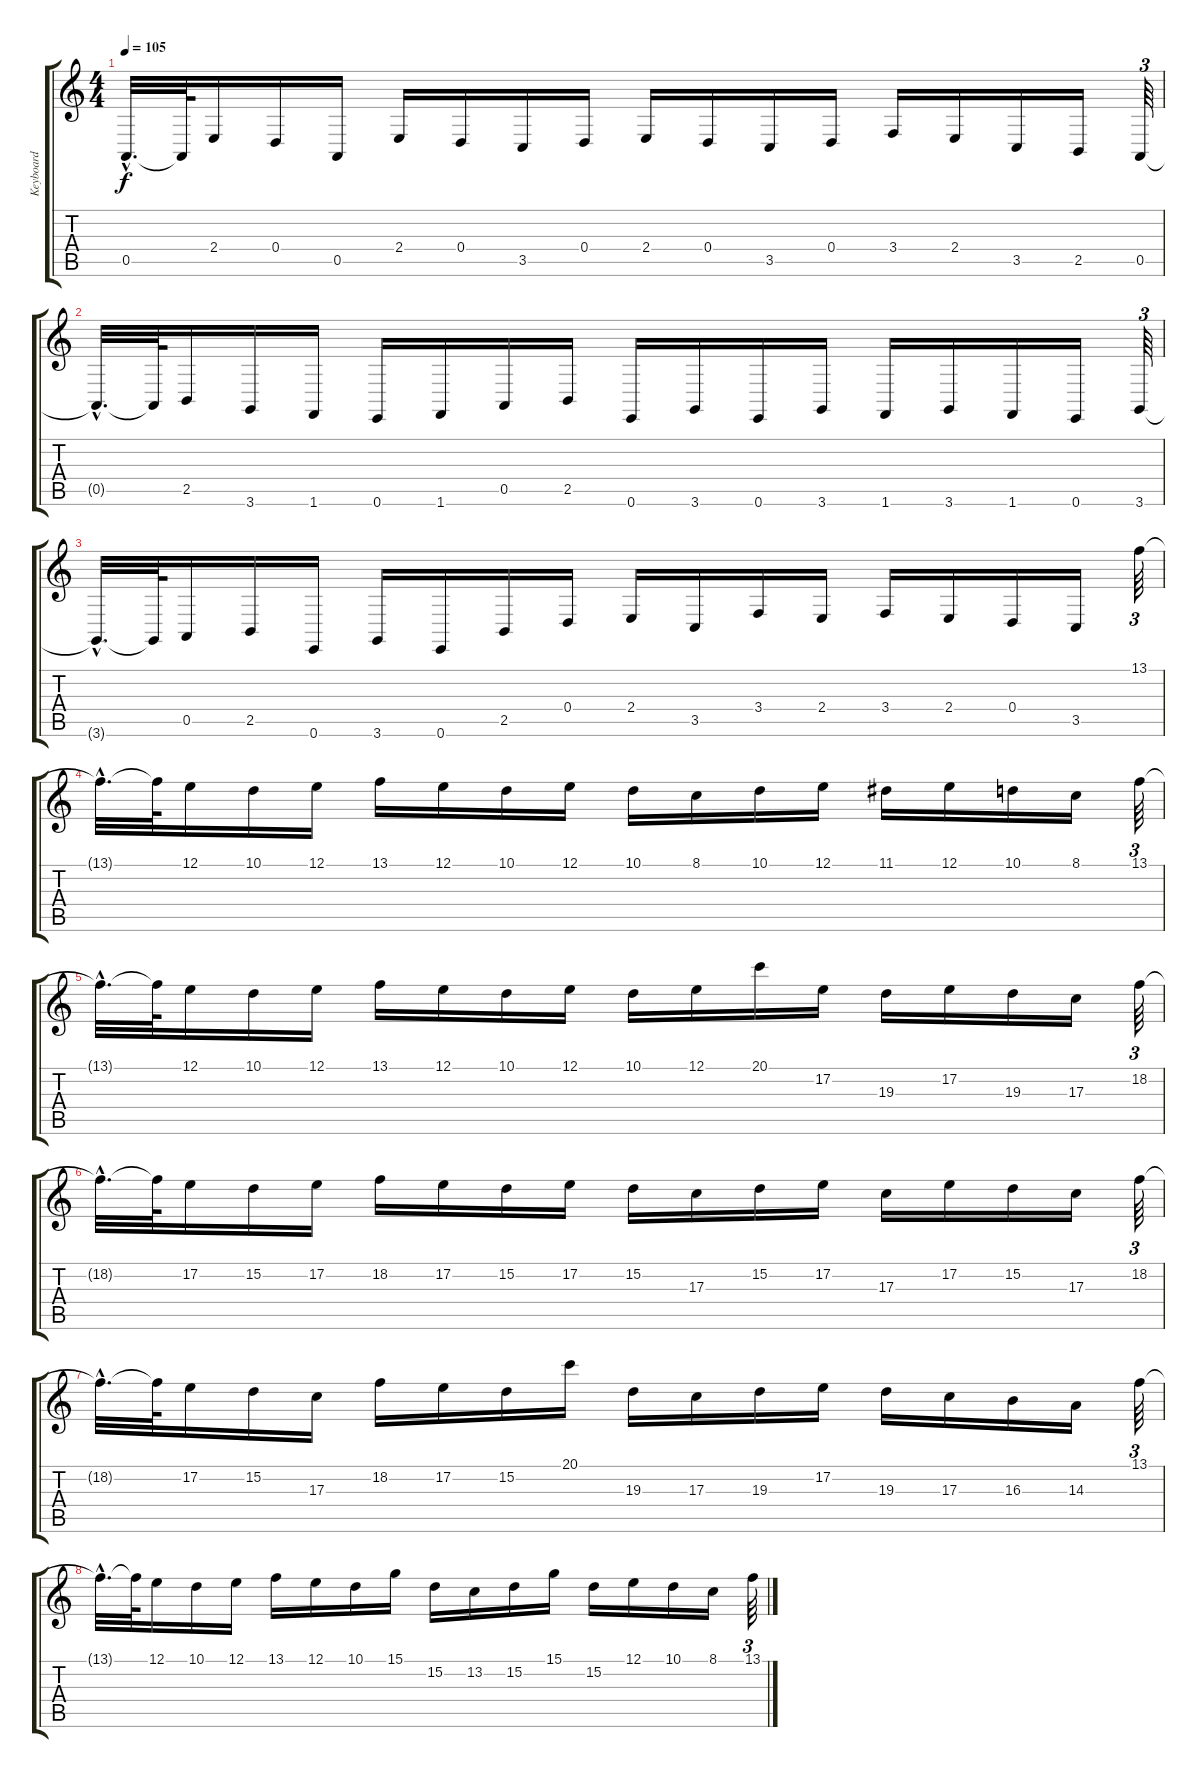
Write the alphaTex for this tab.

\track ("Keyboard" "Keyboard") {instrument pad1newage}
\staff {score tabs}
\tuning (E4 B3 G3 D3 A2 E2) {hide}
\ts (4 4)
\tempo 105
\clef g2
\ks c
0.5{hac t}.32{d dy f} 0.5{t}.64 2.4.16 0.4.16 0.5.16 2.4.16 0.4.16 3.5.16 0.4.16 2.4.16 0.4.16 3.5.16 0.4.16 3.4.16 2.4.16 3.5.16 2.5.16 0.5.64{tu (3 2)} |
0.5{hac t}.32{d} 0.5{t}.64 2.5.16 3.6.16 1.6.16 0.6.16 1.6.16 0.5.16 2.5.16 0.6.16 3.6.16 0.6.16 3.6.16 1.6.16 3.6.16 1.6.16 0.6.16 3.6.64{tu (3 2)} |
3.6{hac t}.32{d} 3.6{t}.64 0.5.16 2.5.16 0.6.16 3.6.16 0.6.16 2.5.16 0.4.16 2.4.16 3.5.16 3.4.16 2.4.16 3.4.16 2.4.16 0.4.16 3.5.16 13.1.64{tu (3 2) volume 8} |
13.1{hac t}.32{d} 13.1{t}.64 12.1.16 10.1.16 12.1.16 13.1.16 12.1.16 10.1.16 12.1.16 10.1.16 8.1.16 10.1.16 12.1.16 11.1.16 12.1.16 10.1.16 8.1.16 13.1.64{tu (3 2)} |
13.1{hac t}.32{d} 13.1{t}.64 12.1.16 10.1.16 12.1.16 13.1.16 12.1.16 10.1.16 12.1.16 10.1.16 12.1.16 20.1.16 17.2.16 19.3.16 17.2.16 19.3.16 17.3.16 18.2.64{tu (3 2)} |
18.2{hac t}.32{d} 18.2{t}.64 17.2.16 15.2.16 17.2.16 18.2.16 17.2.16 15.2.16 17.2.16 15.2.16 17.3.16 15.2.16 17.2.16 17.3.16 17.2.16 15.2.16 17.3.16 18.2.64{tu (3 2)} |
18.2{hac t}.32{d} 18.2{t}.64 17.2.16 15.2.16 17.3.16 18.2.16 17.2.16 15.2.16 20.1.16 19.3.16 17.3.16 19.3.16 17.2.16 19.3.16 17.3.16 16.3.16 14.3.16 13.1.64{tu (3 2)} |
13.1{hac t}.32{d} 13.1{t}.64 12.1.16 10.1.16 12.1.16 13.1.16 12.1.16 10.1.16 15.1.16 15.2.16 13.2.16 15.2.16 15.1.16 15.2.16 12.1.16 10.1.16 8.1.16 13.1.64{tu (3 2)}
